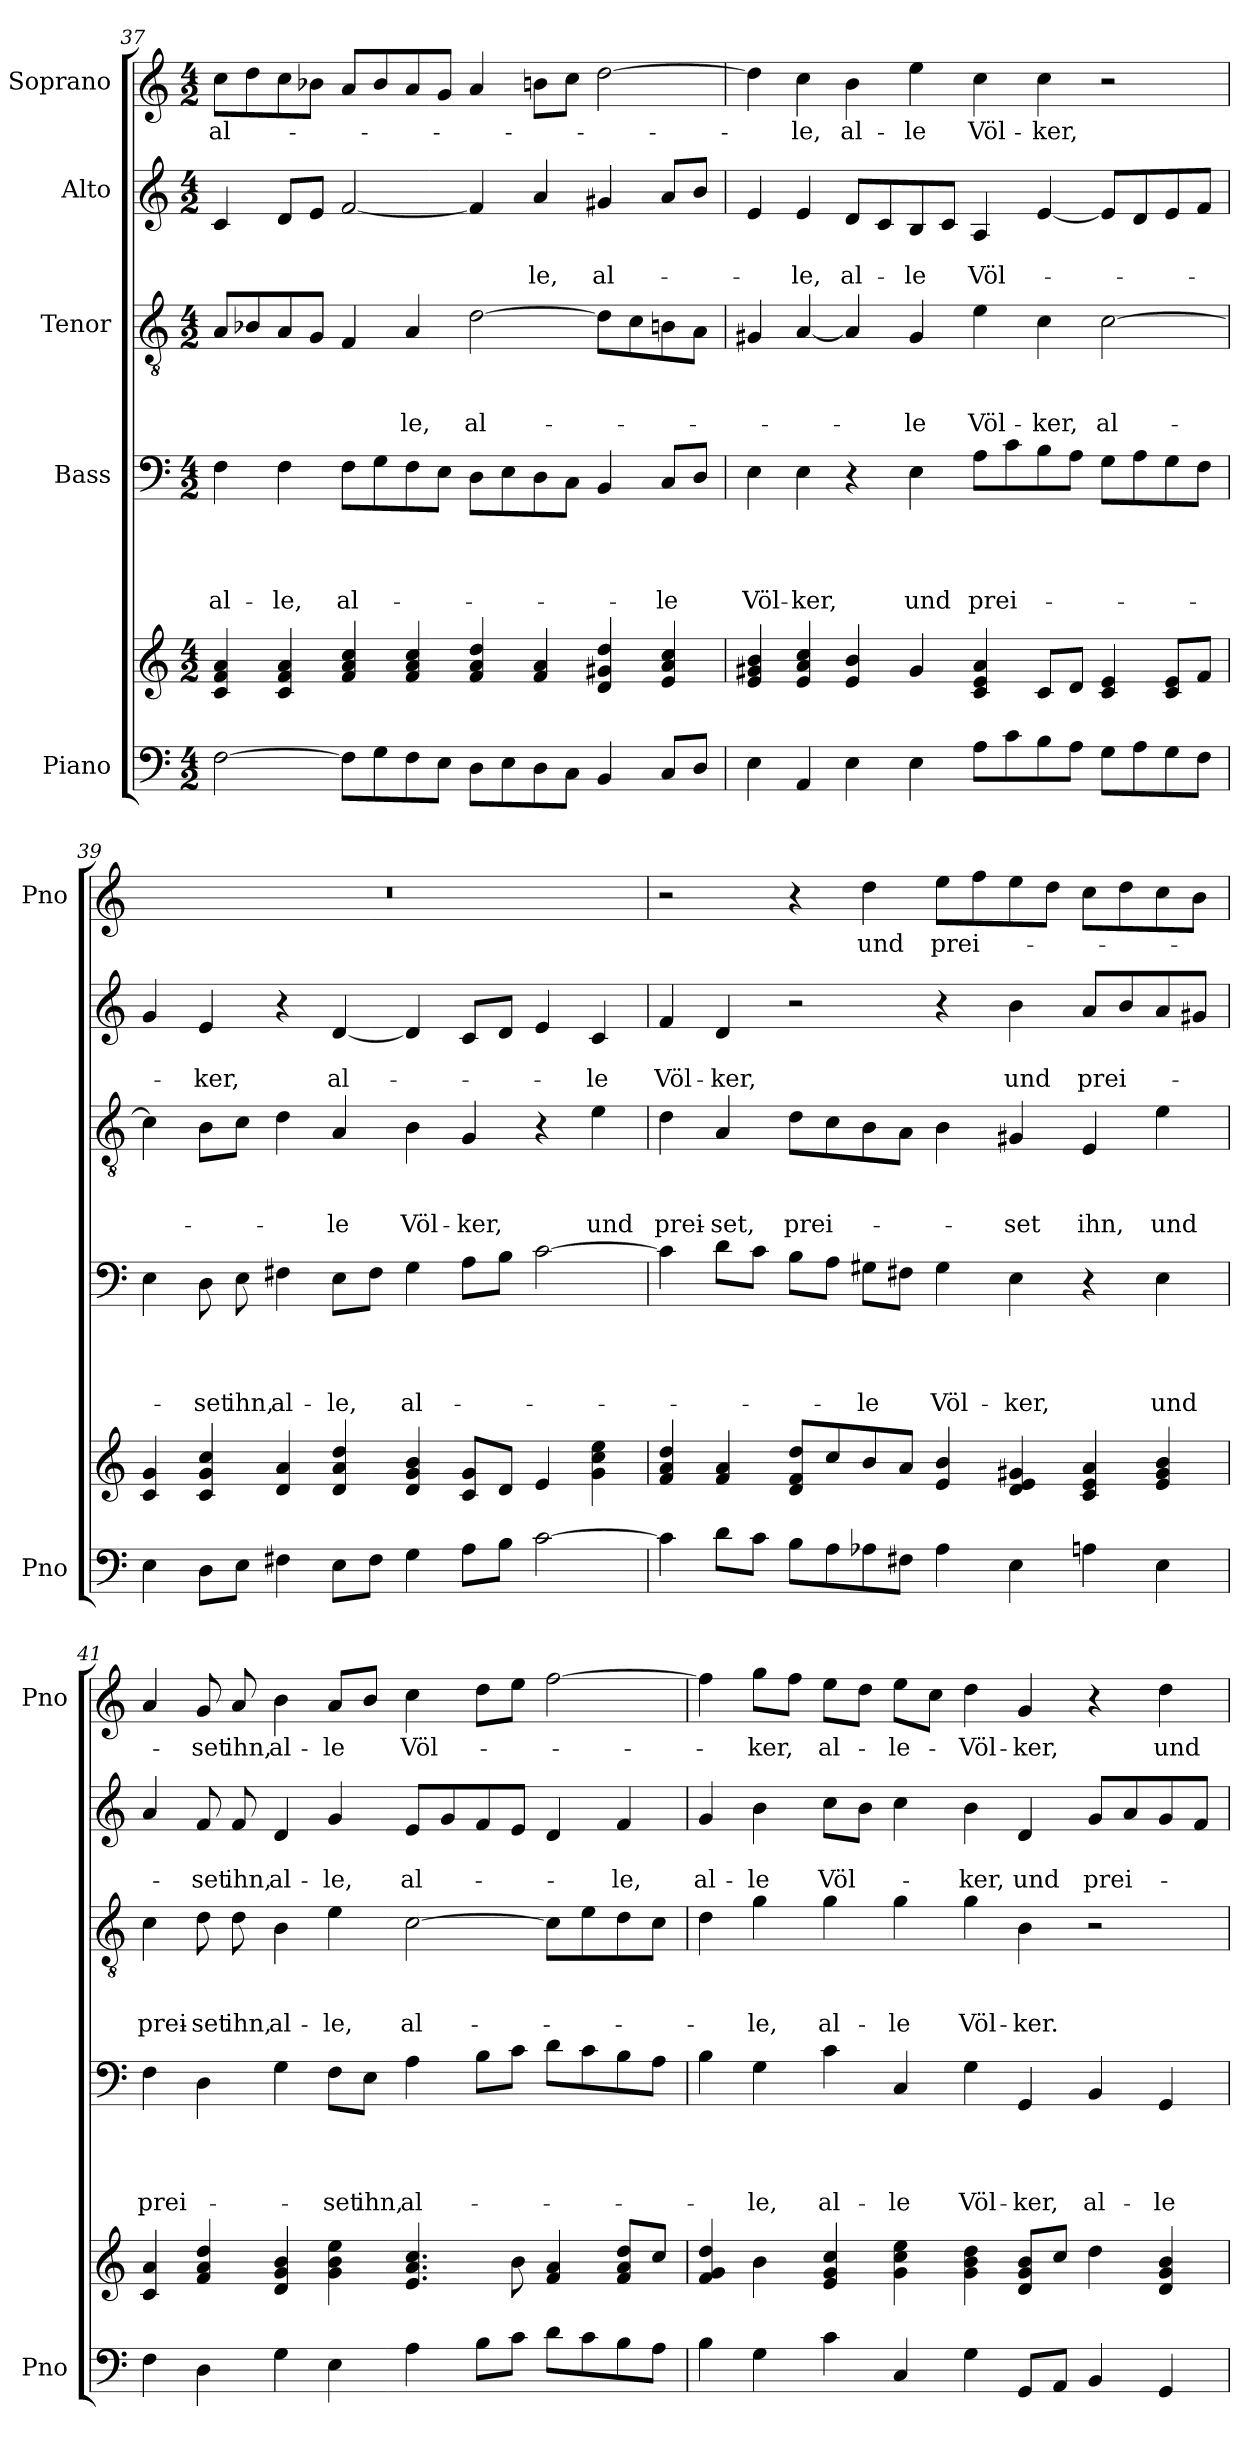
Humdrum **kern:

**kern	**kern	**kern	**text	**text	**text	**text	**kern	**text	**text	**text	**kern	**text	**text	**kern	**text
*part5	*part5	*part4	*part4	*part4	*part4	*part4	*part3	*part3	*part3	*part3	*part2	*part2	*part2	*part1	*part1
*staff6	*staff5	*staff4	*staff4	*staff4	*staff4	*staff4	*staff3	*staff3	*staff3	*staff3	*staff2	*staff2	*staff2	*staff1	*staff1
*I"Piano	*	*I"Bass	*	*	*	*	*I"Tenor	*	*	*	*I"Alto	*	*	*I"Soprano	*
*I'Pno	*	*	*	*	*	*	*	*	*	*	*	*	*	*I'Pno	*
!!LO:PB:g=z
*clefF4	*clefG2	*clefF4	*	*	*	*	*clefGv2	*	*	*	*clefG2	*	*	*clefG2	*
*k[]	*k[]	*k[]	*	*	*	*	*k[]	*	*	*	*k[]	*	*	*k[]	*
*C:	*C:	*C:	*	*	*	*	*C:	*	*	*	*C:	*	*	*C:	*
*M4/2	*M4/2	*M4/2	*	*	*	*	*M4/2	*	*	*	*M4/2	*	*	*M4/2	*
=37	=37	=37	=37	=37	=37	=37	=37	=37	=37	=37	=37	=37	=37	=37	=37
[2F\	4c/ 4f/ 4a/	4F\	.	.	.	al-	8A/L	.	.	.	4c/	.	.	8cc\L	al-
.	.	.	.	.	.	.	8B-X/	.	.	.	.	.	.	8dd\	.
.	4c/ 4f/ 4a/	4F\	.	.	.	-le,	8A/	.	.	.	8d/L	.	.	8cc\	.
.	.	.	.	.	.	.	8G/J	.	.	.	8e/J	.	.	8b-X\J	.
8F\L]	4f/ 4a/ 4cc/	8F\L	.	.	.	al-	4F/	.	.	.	[2f/	.	.	8a/L	.
8G\	.	8G\	.	.	.	.	.	.	.	.	.	.	.	8b-/	.
8F\	4f/ 4a/ 4cc/	8F\	.	.	.	.	4A/	.	.	-le,	.	.	.	8a/	.
8E\J	.	8E\J	.	.	.	.	.	.	.	.	.	.	.	8g/J	.
8D\L	4f/ 4a/ 4dd/	8D\L	.	.	.	.	[2d\	.	.	al-	4f/]	.	.	4a/	.
8E\	.	8E\	.	.	.	.	.	.	.	.	.	.	.	.	.
8D\	4f/ 4a/	8D\	.	.	.	.	.	.	.	.	4a/	.	-le,	8bn\L	.
8C\J	.	8C\J	.	.	.	.	.	.	.	.	.	.	.	8cc\J	.
4BB/	4d/ 4g#/ 4dd/	4BB/	.	.	.	.	8d\L]	.	.	.	4g#X/	.	al-	[2dd\	.
.	.	.	.	.	.	.	8c\	.	.	.	.	.	.	.	.
8C/L	4e/ 4a/ 4cc/	8C/L	.	.	.	-le	8Bn\	.	.	.	8a/L	.	.	.	.
8D/J	.	8D/J	.	.	.	.	8A\J	.	.	.	8b/J	.	.	.	.
=38	=38	=38	=38	=38	=38	=38	=38	=38	=38	=38	=38	=38	=38	=38	=38
4E\	4e/ 4g#/ 4b/	4E\	.	.	.	Völ-	4G#X/	.	.	.	4e/	.	.	4dd\]	.
4AA/	4e/ 4a/ 4cc/	4E\	.	.	.	-ker,	[4A/	.	.	.	4e/	.	-le,	4cc\	-le,
4E\	4e/ 4b/	4r	.	.	.	.	4A/]	.	.	.	8d/L	.	al-	4b\	al-
.	.	.	.	.	.	.	.	.	.	.	8c/	.	.	.	.
4E\	4g#/	4E\	.	.	.	und	4G#/	.	.	-le	8B/	.	-le	4ee\	-le
.	.	.	.	.	.	.	.	.	.	.	8c/J	.	.	.	.
8A\L	4c/ 4e/ 4a/	8A\L	.	.	.	prei-	4e\	.	.	Völ-	4A/	.	Völ-	4cc\	Völ-
8c\	.	8c\	.	.	.	.	.	.	.	.	.	.	.	.	.
8B\	8c/L	8B\	.	.	.	.	4c\	.	.	-ker,	[4e/	.	.	4cc\	-ker,
8A\J	8d/J	8A\J	.	.	.	.	.	.	.	.	.	.	.	.	.
8G\L	4c/ 4e/	8G\L	.	.	.	.	[2c\	.	.	al-	8e/L]	.	.	2r	.
8A\	.	8A\	.	.	.	.	.	.	.	.	8d/	.	.	.	.
8G\	8c/ 8e/L	8G\	.	.	.	.	.	.	.	.	8e/	.	.	.	.
8F\J	8f/J	8F\J	.	.	.	.	.	.	.	.	8f/J	.	.	.	.
=39	=39	=39	=39	=39	=39	=39	=39	=39	=39	=39	=39	=39	=39	=39	=39
4E\	4c/ 4g/	4E\	.	.	.	.	4c\]	.	.	.	4g/	.	.	0r	.
8D\L	4c/ 4g/ 4cc/	8D\	.	.	.	-set	8B\L	.	.	.	4e/	.	-ker,	.	.
8E\J	.	8E\	.	.	.	ihn,	8c\J	.	.	.	.	.	.	.	.
4F#\	4d/ 4a/	4F#X\	.	.	.	al-	4d\	.	.	.	4r	.	.	.	.
8E\L	4d/ 4a/ 4dd/	8E\L	.	.	.	-le,	4A/	.	.	-le	[4d/	.	al-	.	.
8F#\J	.	8F#\J	.	.	.	.	.	.	.	.	.	.	.	.	.
4G\	4d/ 4g/ 4b/	4G\	.	.	.	al-	4B\	.	.	Völ-	4d/]	.	.	.	.
8A\L	8c/ 8g/L	8A\L	.	.	.	.	4G/	.	.	-ker,	8c/L	.	.	.	.
8B\J	8d/J	8B\J	.	.	.	.	.	.	.	.	8d/J	.	.	.	.
[2c\	4e/	[2c\	.	.	.	.	4r	.	.	.	4e/	.	.	.	.
.	4g\ 4cc\ 4ee\	.	.	.	.	.	4e\	.	.	und	4c/	.	-le	.	.
!!LO:LB:g=z
=40	=40	=40	=40	=40	=40	=40	=40	=40	=40	=40	=40	=40	=40	=40	=40
4c\]	4f/ 4a/ 4dd/	4c\]	.	.	.	.	4d\	.	.	prei-	4f/	.	Völ-	2r	.
8d\L	4f/ 4a/	8d\L	.	.	.	.	4A/	.	.	-set,	4d/	.	-ker,	.	.
8c\J	.	8c\J	.	.	.	.	.	.	.	.	.	.	.	.	.
8B\L	8d/ 8f/ 8dd/L	8B\L	.	.	.	.	8d\L	.	.	prei-	2r	.	.	4r	.
8A\	8cc/	8A\J	.	.	.	.	8c\	.	.	.	.	.	.	.	.
8A-\	8b/	8G#X\L	.	.	.	-le	8B\	.	.	.	.	.	.	4dd\	und
8F#\J	8a/J	8F#X\J	.	.	.	.	8A\J	.	.	.	.	.	.	.	.
4A-\	4e/ 4b/	4G#\	.	.	.	Völ-	4B\	.	.	.	4r	.	.	8ee\L	prei-
.	.	.	.	.	.	.	.	.	.	.	.	.	.	8ff\	.
4E\	4d/ 4e/ 4g#/	4E\	.	.	.	-ker,	4G#X/	.	.	-set	4b\	.	und	8ee\	.
.	.	.	.	.	.	.	.	.	.	.	.	.	.	8dd\J	.
4A\	4c/ 4e/ 4a/	4r	.	.	.	.	4E/	.	.	ihn,	8a/L	.	prei-	8cc\L	.
.	.	.	.	.	.	.	.	.	.	.	8b/	.	.	8dd\	.
4E\	4e/ 4g#/ 4b/	4E\	.	.	.	und	4e\	.	.	und	8a/	.	.	8cc\	.
.	.	.	.	.	.	.	.	.	.	.	8g#X/J	.	.	8b\J	.
=41	=41	=41	=41	=41	=41	=41	=41	=41	=41	=41	=41	=41	=41	=41	=41
4F\	4c/ 4a/	4F\	.	.	.	prei-	4c\	.	.	prei-	4a/	.	.	4a/	.
4D\	4f/ 4a/ 4dd/	4D\	.	.	.	.	8d\	.	.	-set	8f/	.	-set	8g/	-set
.	.	.	.	.	.	.	8d\	.	.	ihn,	8f/	.	ihn,	8a/	ihn,
4G\	4d/ 4g/ 4b/	4G\	.	.	.	.	4B\	.	.	al-	4d/	.	al-	4b\	al-
4E\	4g\ 4b\ 4ee\	8F\L	.	.	.	-set	4e\	.	.	-le,	4g/	.	-le,	8a/L	-le
.	.	8E\J	.	.	.	ihn,	.	.	.	.	.	.	.	8b/J	.
4A\	4.e/ 4.a/ 4.cc/	4A\	.	.	.	al-	[2c\	.	.	al-	8e/L	.	al-	4cc\	Völ-
.	.	.	.	.	.	.	.	.	.	.	8g/	.	.	.	.
8B\L	.	8B\L	.	.	.	.	.	.	.	.	8f/	.	.	8dd\L	.
8c\J	8b\	8c\J	.	.	.	.	.	.	.	.	8e/J	.	.	8ee\J	.
8d\L	4f/ 4a/	8d\L	.	.	.	.	8c\L]	.	.	.	4d/	.	.	[2ff\	.
8c\	.	8c\	.	.	.	.	8e\	.	.	.	.	.	.	.	.
8B\	8f/ 8a/ 8dd/L	8B\	.	.	.	.	8d\	.	.	.	4f/	.	-le,	.	.
8A\J	8cc/J	8A\J	.	.	.	.	8c\J	.	.	.	.	.	.	.	.
=42	=42	=42	=42	=42	=42	=42	=42	=42	=42	=42	=42	=42	=42	=42	=42
4B\	4f/ 4g/ 4dd/	4B\	.	.	.	.	4d\	.	.	.	4g/	.	al-	4ff\]	.
4G\	4b\	4G\	.	.	.	-le,	4g\	.	.	-le,	4b\	.	-le	8gg\L	-ker,
.	.	.	.	.	.	.	.	.	.	.	.	.	.	8ff\J	.
4c\	4e/ 4g/ 4cc/	4c\	.	.	.	al-	4g\	.	.	al-	8cc\L	.	Völ-	8ee\L	al-
.	.	.	.	.	.	.	.	.	.	.	8b\J	.	.	8dd\J	.
4C/	4g\ 4cc\ 4ee\	4C/	.	.	.	-le	4g\	.	.	-le	4cc\	.	.	8ee\L	-le-
.	.	.	.	.	.	.	.	.	.	.	.	.	.	8cc\J	.
4G\	4g\ 4b\ 4dd\	4G\	.	.	.	Völ-	4g\	.	.	Völ-	4b\	.	-ker,	4dd\	-Völ-
8GG/L	8d/ 8g/ 8b/L	4GG/	.	.	.	-ker,	4B\	.	.	-ker.	4d/	.	und	4g/	-ker,
8AA/J	8cc/J	.	.	.	.	.	.	.	.	.	.	.	.	.	.
4BB/	4dd\	4BB/	.	.	.	al-	2r	.	.	.	8g/L	.	prei-	4r	.
.	.	.	.	.	.	.	.	.	.	.	8a/	.	.	.	.
4GG/	4d/ 4g/ 4b/	4GG/	.	.	.	-le	.	.	.	.	8g/	.	.	4dd\	und
.	.	.	.	.	.	.	.	.	.	.	8f/J	.	.	.	.
=	=	=	=	=	=	=	=	=	=	=	=	=	=	=	=
*-	*-	*-	*-	*-	*-	*-	*-	*-	*-	*-	*-	*-	*-	*-	*-
